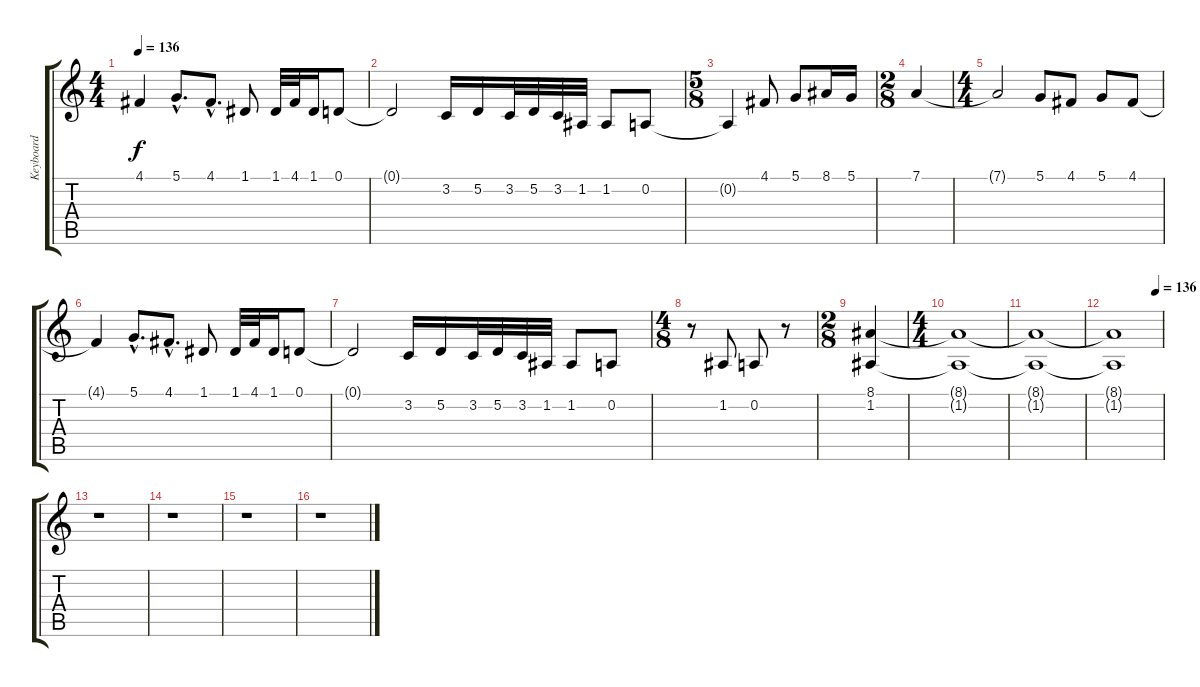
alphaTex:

\track ("Keyboard" "Keyboard") {instrument stringensemble1}
\staff {score tabs}
\tuning (D4 A3 F3 C3 G2 D2) {hide}
\ts (4 4)
\tempo 136
\clef g2
\ks c
4.1{t}.4{dy f} 5.1{hac}.8{d} 4.1{hac}.8{d} 1.1.8 1.1.32 4.1.32 1.1.16 0.1.8 |
0.1{t}.2 3.2.16 5.2.16 3.2.32 5.2.32 3.2.32 1.2.32 1.2.8 0.2.8 |
\ts (5 8)
0.2{t}.4 4.1.8 5.1.8 8.1.16 5.1.16 |
\ts (2 8)
7.1.4 |
\ts (4 4)
7.1{t}.2 5.1.8 4.1.8 5.1.8 4.1.8 |
4.1{t}.4 5.1{hac}.8{d} 4.1{hac}.8{d} 1.1.8 1.1.32 4.1.32 1.1.16 0.1.8 |
0.1{t}.2 3.2.16 5.2.16 3.2.32 5.2.32 3.2.32 1.2.32 1.2.8 0.2.8 |
\ts (4 8)
r.8 1.2.8 0.2.8 r.8 |
\ts (2 8)
(8.1 1.2).4 |
\ts (4 4)
(8.1{t} 1.2{t}).1 |
(8.1{t} 1.2{t}).1 |
\tempo (136 0.875)
(8.1{t} 1.2{t}).1 |
r.1 |
r.1 |
r.1 |
r.1
